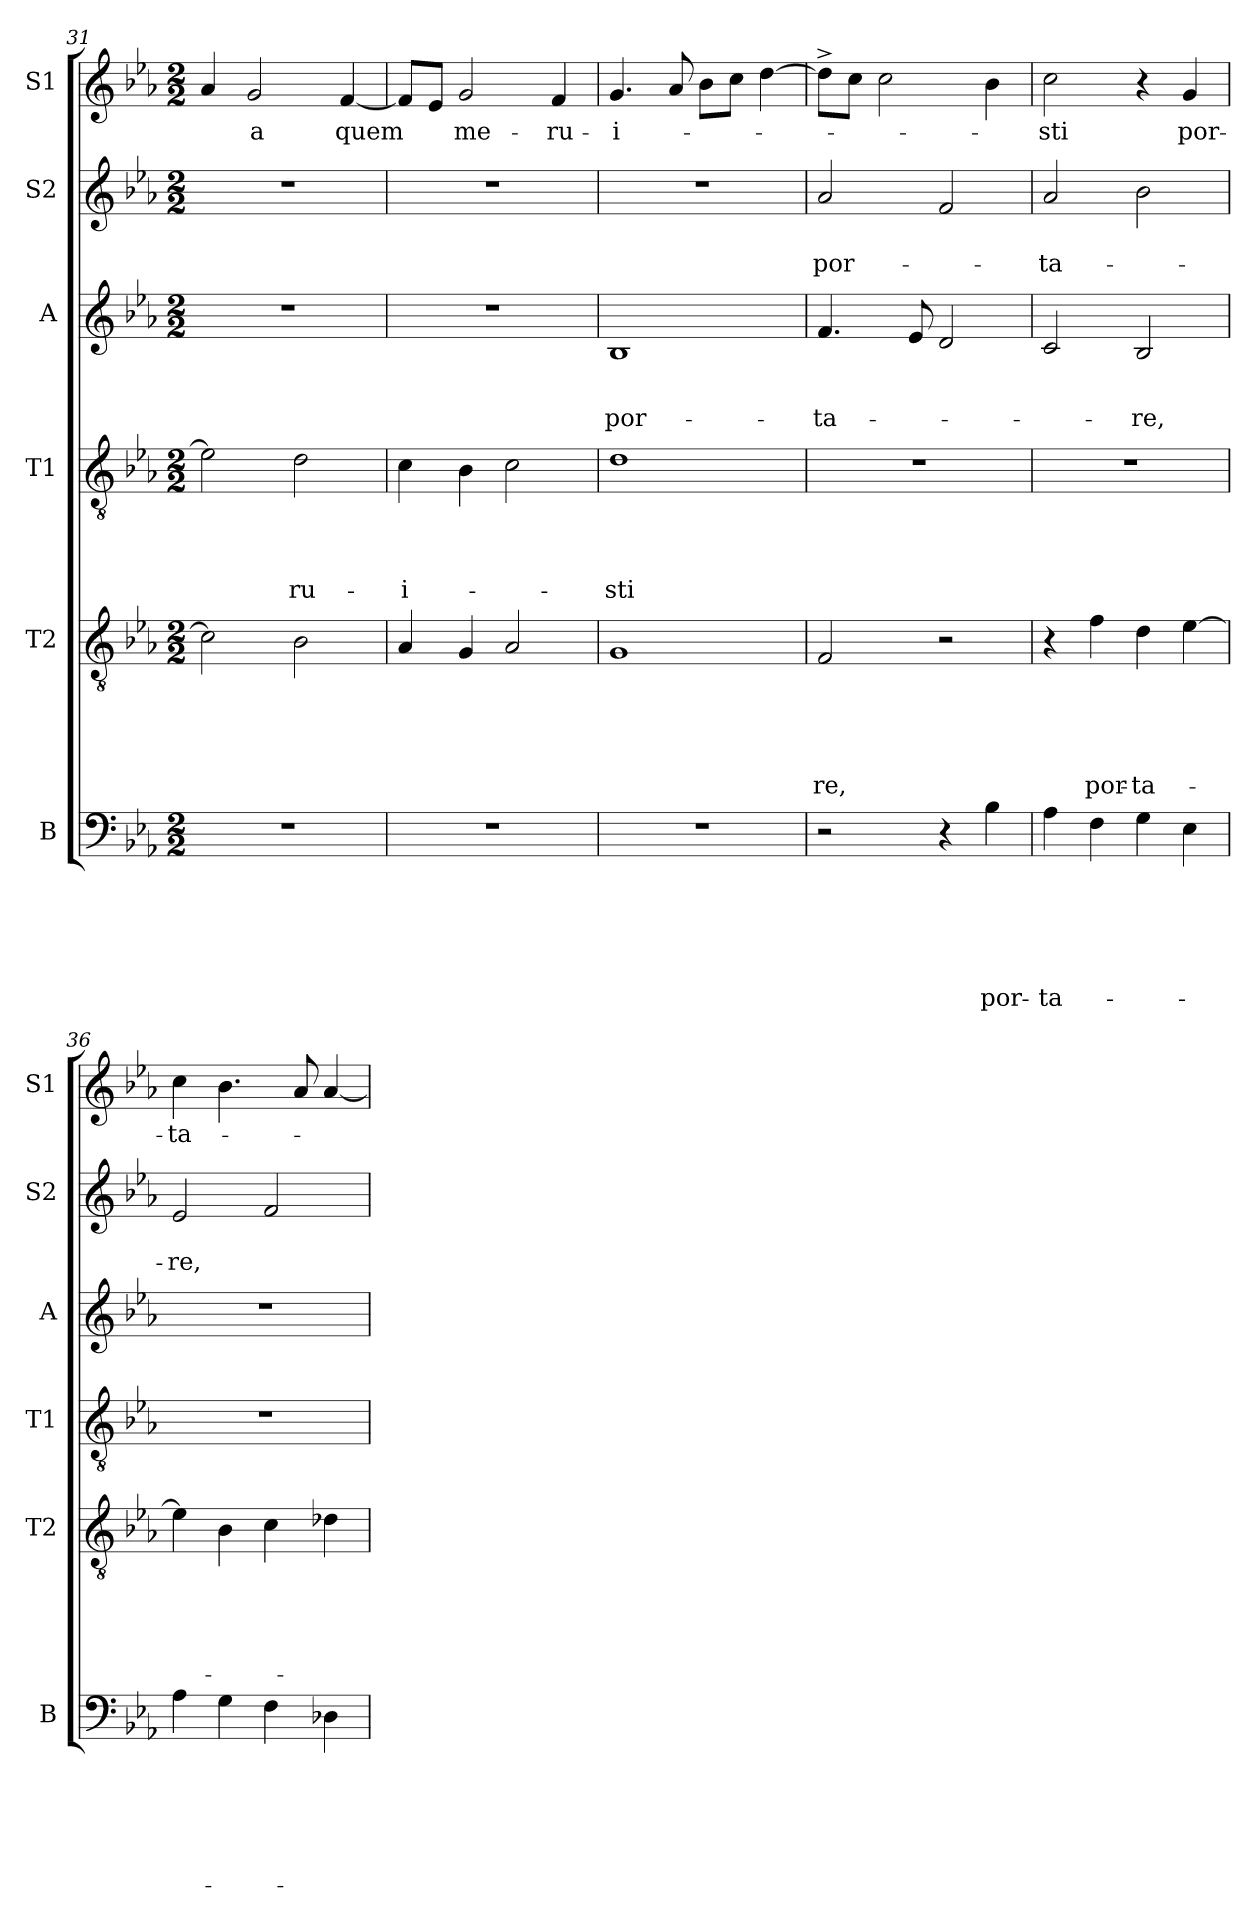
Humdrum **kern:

**kern	**text	**text	**text	**text	**text	**text	**kern	**text	**text	**text	**text	**text	**kern	**text	**text	**text	**text	**kern	**text	**text	**text	**kern	**text	**text	**kern	**text
*part6	*part6	*part6	*part6	*part6	*part6	*part6	*part5	*part5	*part5	*part5	*part5	*part5	*part4	*part4	*part4	*part4	*part4	*part3	*part3	*part3	*part3	*part2	*part2	*part2	*part1	*part1
*staff6	*staff6	*staff6	*staff6	*staff6	*staff6	*staff6	*staff5	*staff5	*staff5	*staff5	*staff5	*staff5	*staff4	*staff4	*staff4	*staff4	*staff4	*staff3	*staff3	*staff3	*staff3	*staff2	*staff2	*staff2	*staff1	*staff1
*I"B	*	*	*	*	*	*	*I"T2	*	*	*	*	*	*I"T1	*	*	*	*	*I"A	*	*	*	*I"S2	*	*	*I"S1	*
*I'B	*	*	*	*	*	*	*I'T2	*	*	*	*	*	*I'T1	*	*	*	*	*I'A	*	*	*	*I'S2	*	*	*I'S1	*
*clefF4	*	*	*	*	*	*	*clefGv2	*	*	*	*	*	*clefGv2	*	*	*	*	*clefG2	*	*	*	*clefG2	*	*	*clefG2	*
*k[b-e-a-]	*	*	*	*	*	*	*k[b-e-a-]	*	*	*	*	*	*k[b-e-a-]	*	*	*	*	*k[b-e-a-]	*	*	*	*k[b-e-a-]	*	*	*k[b-e-a-]	*
*E-:	*	*	*	*	*	*	*E-:	*	*	*	*	*	*E-:	*	*	*	*	*E-:	*	*	*	*E-:	*	*	*E-:	*
*M2/2	*	*	*	*	*	*	*M2/2	*	*	*	*	*	*M2/2	*	*	*	*	*M2/2	*	*	*	*M2/2	*	*	*M2/2	*
=31	=31	=31	=31	=31	=31	=31	=31	=31	=31	=31	=31	=31	=31	=31	=31	=31	=31	=31	=31	=31	=31	=31	=31	=31	=31	=31
1r	.	.	.	.	.	.	2c\]	.	.	.	.	.	2e-\]	.	.	.	.	1r	.	.	.	1r	.	.	4a-/	.
!	!	!	!	!	!	!	!	!	!	!	!	!	!	!	!	!	!	!	!	!	!	!	!	!	!	!LO:LY:b
.	.	.	.	.	.	.	.	.	.	.	.	.	.	.	.	.	.	.	.	.	.	.	.	.	2g/	-a
!	!	!	!	!	!	!	!	!	!	!	!	!	!	!	!	!	!LO:LY:b	!	!	!	!	!	!	!	!	!
.	.	.	.	.	.	.	2B-\	.	.	.	.	.	2d\	.	.	.	-ru-	.	.	.	.	.	.	.	.	.
!	!	!	!	!	!	!	!	!	!	!	!	!	!	!	!	!	!	!	!	!	!	!	!	!	!	!LO:LY:b
.	.	.	.	.	.	.	.	.	.	.	.	.	.	.	.	.	.	.	.	.	.	.	.	.	[<4f/	quem
=32	=32	=32	=32	=32	=32	=32	=32	=32	=32	=32	=32	=32	=32	=32	=32	=32	=32	=32	=32	=32	=32	=32	=32	=32	=32	=32
!	!	!	!	!	!	!	!	!	!	!	!	!	!	!	!	!	!LO:LY:b:rj	!	!	!	!	!	!	!	!	!
1r	.	.	.	.	.	.	4A-/	.	.	.	.	.	4c\	.	.	.	-i-	1r	.	.	.	1r	.	.	8f/L]	.
.	.	.	.	.	.	.	.	.	.	.	.	.	.	.	.	.	.	.	.	.	.	.	.	.	8e-/J	.
!	!	!	!	!	!	!	!	!	!	!	!	!	!	!	!	!	!	!	!	!	!	!	!	!	!	!LO:LY:b
.	.	.	.	.	.	.	4G/	.	.	.	.	.	4B-\	.	.	.	.	.	.	.	.	.	.	.	2g/	me-
.	.	.	.	.	.	.	2A-/	.	.	.	.	.	2c\	.	.	.	.	.	.	.	.	.	.	.	.	.
!	!	!	!	!	!	!	!	!	!	!	!	!	!	!	!	!	!	!	!	!	!	!	!	!	!	!LO:LY:b
.	.	.	.	.	.	.	.	.	.	.	.	.	.	.	.	.	.	.	.	.	.	.	.	.	4f/	-ru-
!!LO:LB:g=z
=33	=33	=33	=33	=33	=33	=33	=33	=33	=33	=33	=33	=33	=33	=33	=33	=33	=33	=33	=33	=33	=33	=33	=33	=33	=33	=33
!	!	!	!	!	!	!	!	!	!	!	!	!	!	!	!	!	!LO:LY:b:rj	!	!	!	!LO:LY:b	!	!	!	!	!LO:LY:b:rj
1r	.	.	.	.	.	.	1G	.	.	.	.	.	1d	.	.	.	-sti	1B-	.	.	por-	1r	.	.	4.g/	-i-
.	.	.	.	.	.	.	.	.	.	.	.	.	.	.	.	.	.	.	.	.	.	.	.	.	8a-/	.
.	.	.	.	.	.	.	.	.	.	.	.	.	.	.	.	.	.	.	.	.	.	.	.	.	8b-\L	.
.	.	.	.	.	.	.	.	.	.	.	.	.	.	.	.	.	.	.	.	.	.	.	.	.	8cc\J	.
.	.	.	.	.	.	.	.	.	.	.	.	.	.	.	.	.	.	.	.	.	.	.	.	.	[>4dd\	.
=34	=34	=34	=34	=34	=34	=34	=34	=34	=34	=34	=34	=34	=34	=34	=34	=34	=34	=34	=34	=34	=34	=34	=34	=34	=34	=34
!	!	!	!	!	!	!	!	!	!	!	!	!LO:LY:b	!	!	!	!	!	!	!	!	!LO:LY:b	!	!	!LO:LY:b	!	!
2r	.	.	.	.	.	.	2F/	.	.	.	.	-re,	1r	.	.	.	.	4.f/	.	.	-ta-	2a-/	.	por-	8dd^>\L]	.
.	.	.	.	.	.	.	.	.	.	.	.	.	.	.	.	.	.	.	.	.	.	.	.	.	8cc\J	.
.	.	.	.	.	.	.	.	.	.	.	.	.	.	.	.	.	.	.	.	.	.	.	.	.	2cc\	.
.	.	.	.	.	.	.	.	.	.	.	.	.	.	.	.	.	.	8e-/	.	.	.	.	.	.	.	.
4r	.	.	.	.	.	.	2r	.	.	.	.	.	.	.	.	.	.	2d/	.	.	.	2f/	.	.	.	.
!	!	!	!	!	!	!LO:LY:b	!	!	!	!	!	!	!	!	!	!	!	!	!	!	!	!	!	!	!	!
4B-\	.	.	.	.	.	por-	.	.	.	.	.	.	.	.	.	.	.	.	.	.	.	.	.	.	4b-\	.
=35	=35	=35	=35	=35	=35	=35	=35	=35	=35	=35	=35	=35	=35	=35	=35	=35	=35	=35	=35	=35	=35	=35	=35	=35	=35	=35
!	!	!	!	!	!	!LO:LY:b	!	!	!	!	!	!	!	!	!	!	!	!	!	!	!	!	!	!LO:LY:b	!	!LO:LY:b
4A-\	.	.	.	.	.	-ta-	4r	.	.	.	.	.	1r	.	.	.	.	2c/	.	.	.	2a-/	.	-ta-	2cc\	-sti
!	!	!	!	!	!	!	!	!	!	!	!	!LO:LY:b	!	!	!	!	!	!	!	!	!	!	!	!	!	!
4F\	.	.	.	.	.	.	4f\	.	.	.	.	por-	.	.	.	.	.	.	.	.	.	.	.	.	.	.
!	!	!	!	!	!	!	!	!	!	!	!	!LO:LY:b	!	!	!	!	!	!	!	!	!LO:LY:b	!	!	!	!	!
4G\	.	.	.	.	.	.	4d\	.	.	.	.	-ta-	.	.	.	.	.	2B-/	.	.	-re,	2b-\	.	.	4r	.
!	!	!	!	!	!	!	!	!	!	!	!	!	!	!	!	!	!	!	!	!	!	!	!	!	!	!LO:LY:b
4E-\	.	.	.	.	.	.	[>4e-\	.	.	.	.	.	.	.	.	.	.	.	.	.	.	.	.	.	4g/	por-
=36	=36	=36	=36	=36	=36	=36	=36	=36	=36	=36	=36	=36	=36	=36	=36	=36	=36	=36	=36	=36	=36	=36	=36	=36	=36	=36
!	!	!	!	!	!	!	!	!	!	!	!	!	!	!	!	!	!	!	!	!	!	!	!	!LO:LY:b	!	!LO:LY:b
4A-\	.	.	.	.	.	.	4e-\]	.	.	.	.	.	1r	.	.	.	.	1r	.	.	.	2e-/	.	-re,	4cc\	-ta-
4G\	.	.	.	.	.	.	4B-\	.	.	.	.	.	.	.	.	.	.	.	.	.	.	.	.	.	4.b-\	.
4F\	.	.	.	.	.	.	4c\	.	.	.	.	.	.	.	.	.	.	.	.	.	.	2f/	.	.	.	.
.	.	.	.	.	.	.	.	.	.	.	.	.	.	.	.	.	.	.	.	.	.	.	.	.	8a-/	.
4D-X\	.	.	.	.	.	.	4d-X\	.	.	.	.	.	.	.	.	.	.	.	.	.	.	.	.	.	[<4a-/	.
=	=	=	=	=	=	=	=	=	=	=	=	=	=	=	=	=	=	=	=	=	=	=	=	=	=	=
*-	*-	*-	*-	*-	*-	*-	*-	*-	*-	*-	*-	*-	*-	*-	*-	*-	*-	*-	*-	*-	*-	*-	*-	*-	*-	*-
